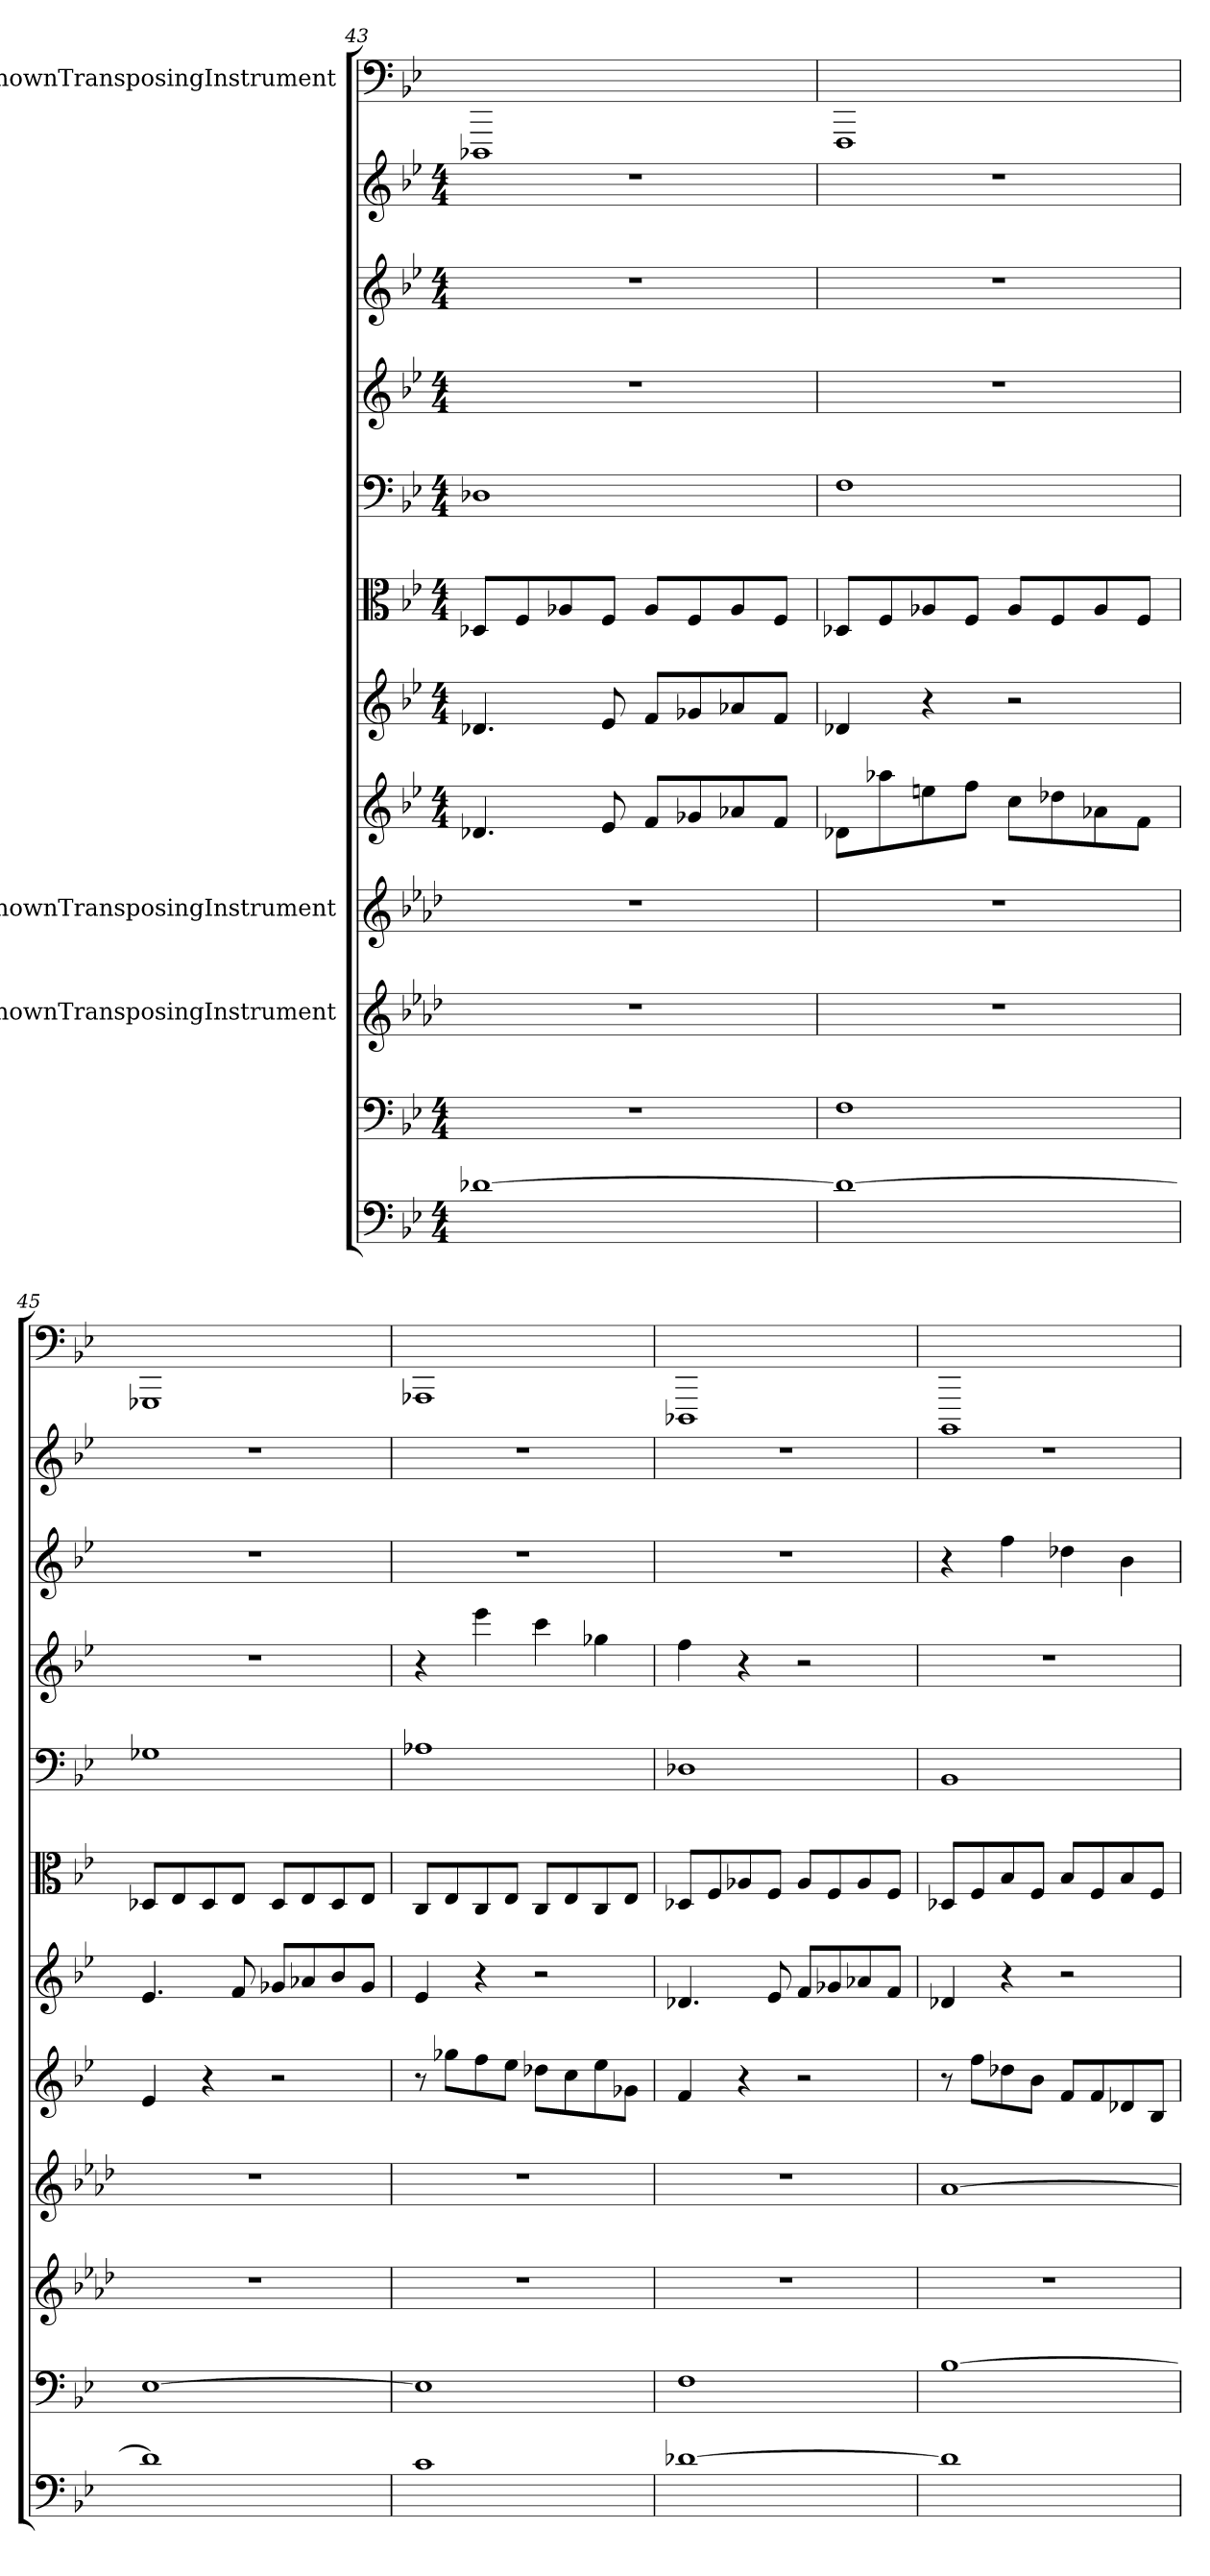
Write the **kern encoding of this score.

**kern	**kern	**kern	**kern	**kern	**kern	**kern	**kern	**kern	**kern	**kern	**kern
*part12	*part11	*part10	*part9	*part8	*part7	*part6	*part5	*part4	*part3	*part2	*part1
*staff12	*staff11	*staff10	*staff9	*staff8	*staff7	*staff6	*staff5	*staff4	*staff3	*staff2	*staff1
*	*	*I"UnknownTransposingInstrument	*I"UnknownTransposingInstrument	*	*	*	*	*	*	*	*I"UnknownTransposingInstrument
*clefF4	*clefF4	*clefG2	*clefG2	*clefG2	*clefG2	*clefC3	*clefF4	*clefG2	*clefG2	*clefG2	*clefF4
*	*	*ITrd-1c-2	*ITrd-1c-2	*	*	*	*	*	*	*	*ITrd-7c-12
*k[b-e-]	*k[b-e-]	*k[b-e-]	*k[b-e-]	*k[b-e-]	*k[b-e-]	*k[b-e-]	*k[b-e-]	*k[b-e-]	*k[b-e-]	*k[b-e-]	*k[b-e-]
*M4/4	*M4/4	*	*	*M4/4	*M4/4	*M4/4	*M4/4	*M4/4	*M4/4	*M4/4	*
=43	=43	=43	=43	=43	=43	=43	=43	=43	=43	=43	=43
[1d-X\	1r	1r	1r	4.d-X/	4.d-X/	8D-X/L	1D-X\	1r	1r	1r	1DD-X\
.	.	.	.	.	.	8F/	.	.	.	.	.
.	.	.	.	.	.	8A-X/	.	.	.	.	.
.	.	.	.	8e-/	8e-/	8F/J	.	.	.	.	.
.	.	.	.	8f/L	8f/L	8A-/L	.	.	.	.	.
.	.	.	.	8g-X/	8g-X/	8F/	.	.	.	.	.
.	.	.	.	8a-X/	8a-X/	8A-/	.	.	.	.	.
.	.	.	.	8f/J	8f/J	8F/J	.	.	.	.	.
=44	=44	=44	=44	=44	=44	=44	=44	=44	=44	=44	=44
1d-\_	1F\	1r	1r	8d-X\L	4d-X/	8D-X/L	1F\	1r	1r	1r	1FF\
.	.	.	.	8aa-X\	.	8F/	.	.	.	.	.
.	.	.	.	8een\	4r	8A-X/	.	.	.	.	.
.	.	.	.	8ff\J	.	8F/J	.	.	.	.	.
.	.	.	.	8cc\L	2r	8A-/L	.	.	.	.	.
.	.	.	.	8dd-X\	.	8F/	.	.	.	.	.
.	.	.	.	8a-X\	.	8A-/	.	.	.	.	.
.	.	.	.	8f\J	.	8F/J	.	.	.	.	.
=45	=45	=45	=45	=45	=45	=45	=45	=45	=45	=45	=45
1d-\]	[1E-\	1r	1r	4e-/	4.e-/	8D-X/L	1G-X\	1r	1r	1r	1GG-X\
.	.	.	.	.	.	8E-/	.	.	.	.	.
.	.	.	.	4r	.	8D-/	.	.	.	.	.
.	.	.	.	.	8f/	8E-/J	.	.	.	.	.
.	.	.	.	2r	8g-X/L	8D-/L	.	.	.	.	.
.	.	.	.	.	8a-X/	8E-/	.	.	.	.	.
.	.	.	.	.	8b-/	8D-/	.	.	.	.	.
.	.	.	.	.	8g-/J	8E-/J	.	.	.	.	.
=46	=46	=46	=46	=46	=46	=46	=46	=46	=46	=46	=46
1c\	1E-\]	1r	1r	8r	4e-/	8C/L	1A-X\	4r	1r	1r	1AA-X\
.	.	.	.	8gg-X\L	.	8E-/	.	.	.	.	.
.	.	.	.	8ff\	4r	8C/	.	4eee-\	.	.	.
.	.	.	.	8ee-\J	.	8E-/J	.	.	.	.	.
.	.	.	.	8dd-X\L	2r	8C/L	.	4ccc\	.	.	.
.	.	.	.	8cc\	.	8E-/	.	.	.	.	.
.	.	.	.	8ee-\	.	8C/	.	4gg-X\	.	.	.
.	.	.	.	8g-X\J	.	8E-/J	.	.	.	.	.
=47	=47	=47	=47	=47	=47	=47	=47	=47	=47	=47	=47
[1d-X\	1F\	1r	1r	4f/	4.d-X/	8D-X/L	1D-X\	4ff\	1r	1r	1DD-X\
.	.	.	.	.	.	8F/	.	.	.	.	.
.	.	.	.	4r	.	8A-X/	.	4r	.	.	.
.	.	.	.	.	8e-/	8F/J	.	.	.	.	.
.	.	.	.	2r	8f/L	8A-/L	.	2r	.	.	.
.	.	.	.	.	8g-X/	8F/	.	.	.	.	.
.	.	.	.	.	8a-X/	8A-/	.	.	.	.	.
.	.	.	.	.	8f/J	8F/J	.	.	.	.	.
=48	=48	=48	=48	=48	=48	=48	=48	=48	=48	=48	=48
1d-\]	[1B-\	1r	[1b-\	8r	4d-X/	8D-X/L	1BB-/	1r	4r	1r	1BBB-/
.	.	.	.	8ff\L	.	8F/	.	.	.	.	.
.	.	.	.	8dd-X\	4r	8B-/	.	.	4ff\	.	.
.	.	.	.	8b-\J	.	8F/J	.	.	.	.	.
.	.	.	.	8f/L	2r	8B-/L	.	.	4dd-X\	.	.
.	.	.	.	8f/	.	8F/	.	.	.	.	.
.	.	.	.	8d-X/	.	8B-/	.	.	4b-\	.	.
.	.	.	.	8B-/J	.	8F/J	.	.	.	.	.
=	=	=	=	=	=	=	=	=	=	=	=
*-	*-	*-	*-	*-	*-	*-	*-	*-	*-	*-	*-
